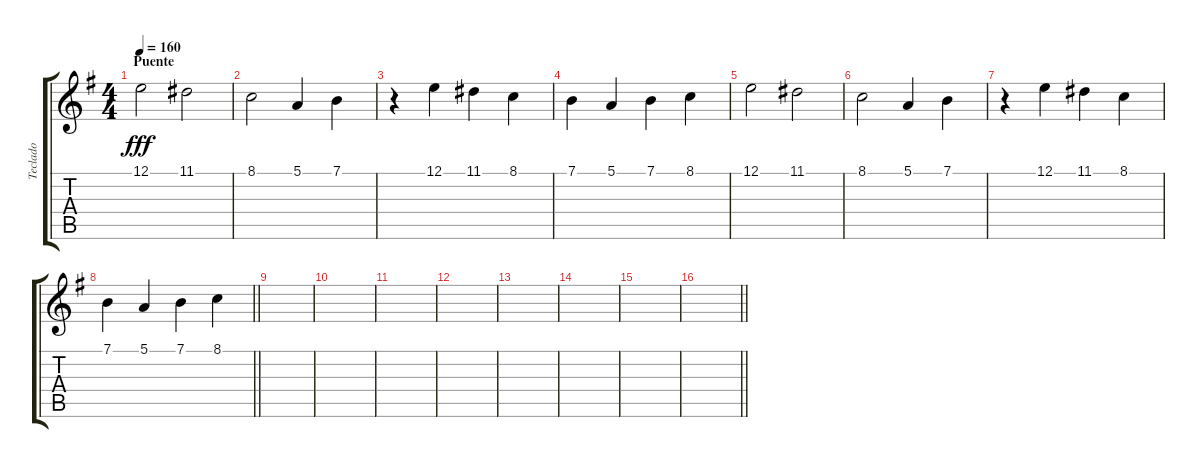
\track ("Teclado" "Teclado") {instrument stringensemble1}
\staff {score tabs}
\tuning (E4 B3 G3 D3 A2 E2) {hide}
\ts (4 4)
\section ("" "Puente")
\tempo 160
\clef g2
\ks g
12.1.2{dy fff instrument stringensemble1} 11.1.2 |
8.1.2 5.1.4 7.1.4 |
r.4 12.1.4 11.1.4 8.1.4 |
7.1.4 5.1.4 7.1.4 8.1.4 |
12.1.2 11.1.2 |
8.1.2 5.1.4 7.1.4 |
r.4 12.1.4 11.1.4 8.1.4 |
\barLineRight lightlight
7.1.4 5.1.4 7.1.4 8.1.4 |
\section ("" "")
|
|
|
|
|
|
|
\barLineRight lightlight
